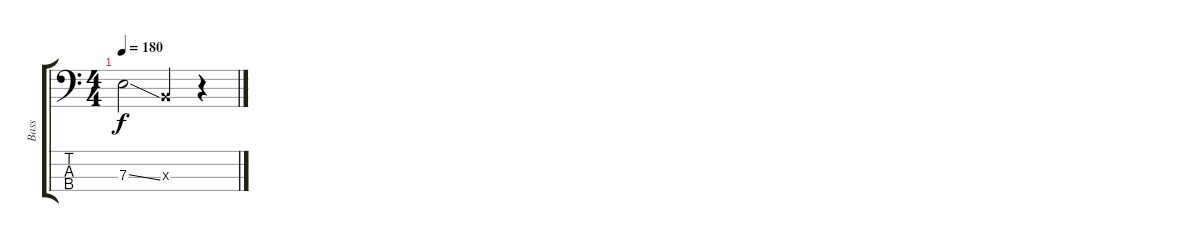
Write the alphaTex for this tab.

\track ("Bass" "Bass") {instrument electricbasspick}
\staff {score tabs}
\tuning (G2 D2 A1 E1) {hide}
\ts (4 4)
\tempo 180
\clef f4
\ks c
7.3{ss}.2{dy f} 2.3{x}.4 r.4
